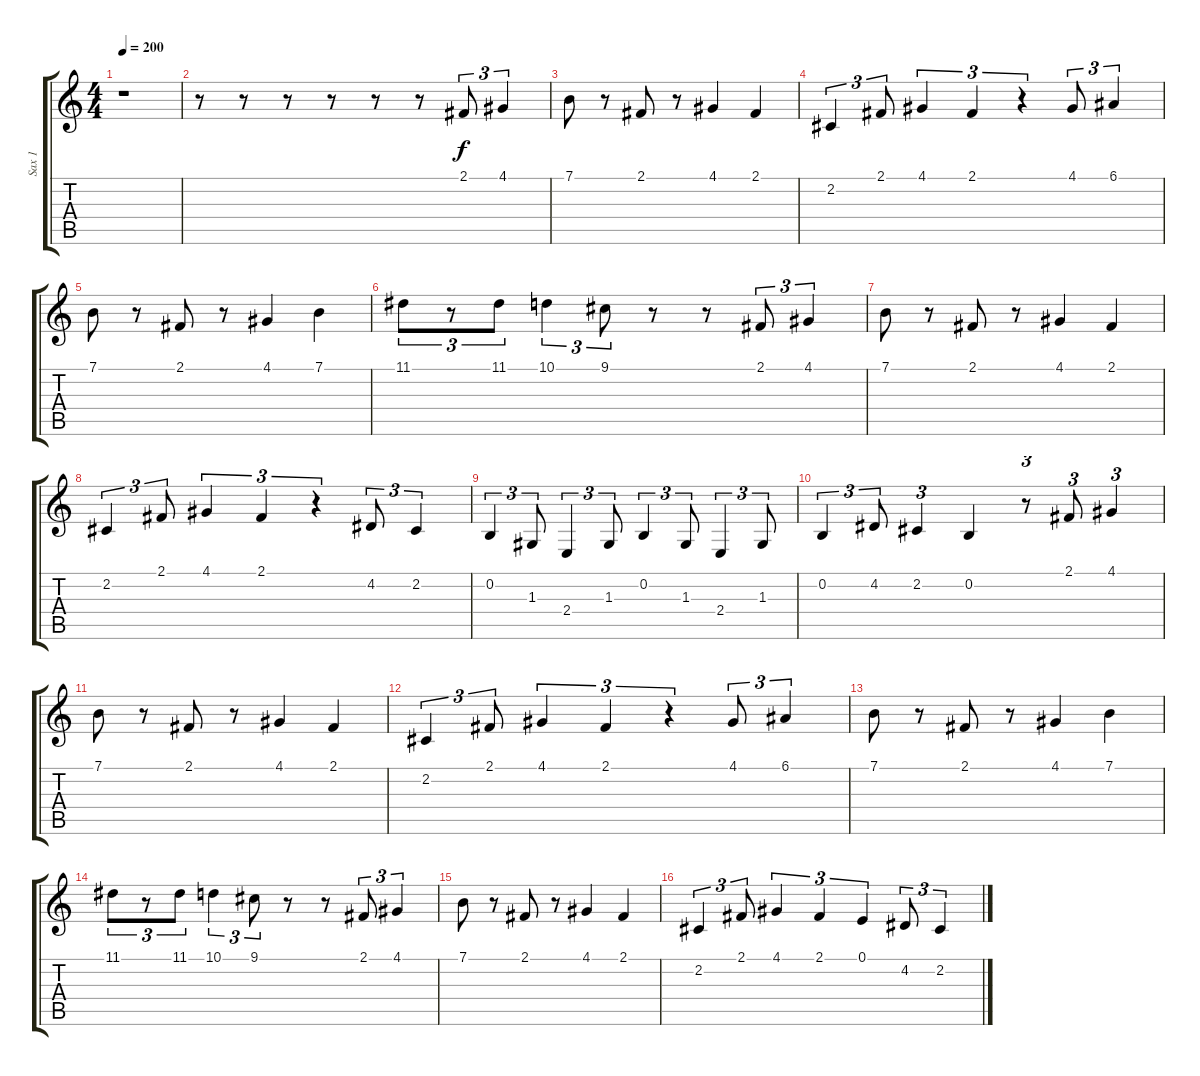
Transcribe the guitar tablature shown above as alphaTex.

\track ("Sax 1" "Sax 1") {instrument altosax}
\staff {score tabs}
\tuning (E4 B3 G3 D3 A2 E2) {hide}
\ts (4 4)
\tempo 200
\clef g2
\ks c
r.1{dy f} |
r.8 r.8 r.8 r.8 r.8 r.8 2.1.8{tu (3 2)} 4.1.4{tu (3 2)} |
7.1.8 r.8 2.1.8 r.8 4.1.4 2.1.4 |
2.2.4{tu (3 2)} 2.1.8{tu (3 2)} 4.1.4{tu (3 2)} 2.1.4{tu (3 2)} r.4{tu (3 2)} 4.1.8{tu (3 2)} 6.1.4{tu (3 2)} |
7.1.8 r.8 2.1.8 r.8 4.1.4 7.1.4 |
11.1.8{tu (3 2)} r.8{tu (3 2)} 11.1.8{tu (3 2)} 10.1.4{tu (3 2)} 9.1.8{tu (3 2)} r.8 r.8 2.1.8{tu (3 2)} 4.1.4{tu (3 2)} |
7.1.8 r.8 2.1.8 r.8 4.1.4 2.1.4 |
2.2.4{tu (3 2)} 2.1.8{tu (3 2)} 4.1.4{tu (3 2)} 2.1.4{tu (3 2)} r.4{tu (3 2)} 4.2.8{tu (3 2)} 2.2.4{tu (3 2)} |
0.2.4{tu (3 2)} 1.3.8{tu (3 2)} 2.4.4{tu (3 2)} 1.3.8{tu (3 2)} 0.2.4{tu (3 2)} 1.3.8{tu (3 2)} 2.4.4{tu (3 2)} 1.3.8{tu (3 2)} |
0.2.4{tu (3 2)} 4.2.8{tu (3 2)} 2.2.4{tu (3 2)} 0.2.4 r.8{tu (3 2)} 2.1.8{tu (3 2)} 4.1.4{tu (3 2)} |
\section ("" "")
7.1.8 r.8 2.1.8 r.8 4.1.4 2.1.4 |
2.2.4{tu (3 2)} 2.1.8{tu (3 2)} 4.1.4{tu (3 2)} 2.1.4{tu (3 2)} r.4{tu (3 2)} 4.1.8{tu (3 2)} 6.1.4{tu (3 2)} |
7.1.8 r.8 2.1.8 r.8 4.1.4 7.1.4 |
11.1.8{tu (3 2)} r.8{tu (3 2)} 11.1.8{tu (3 2)} 10.1.4{tu (3 2)} 9.1.8{tu (3 2)} r.8 r.8 2.1.8{tu (3 2)} 4.1.4{tu (3 2)} |
7.1.8 r.8 2.1.8 r.8 4.1.4 2.1.4 |
2.2.4{tu (3 2)} 2.1.8{tu (3 2)} 4.1.4{tu (3 2)} 2.1.4{tu (3 2)} 0.1.4{tu (3 2)} 4.2.8{tu (3 2)} 2.2.4{tu (3 2)}
